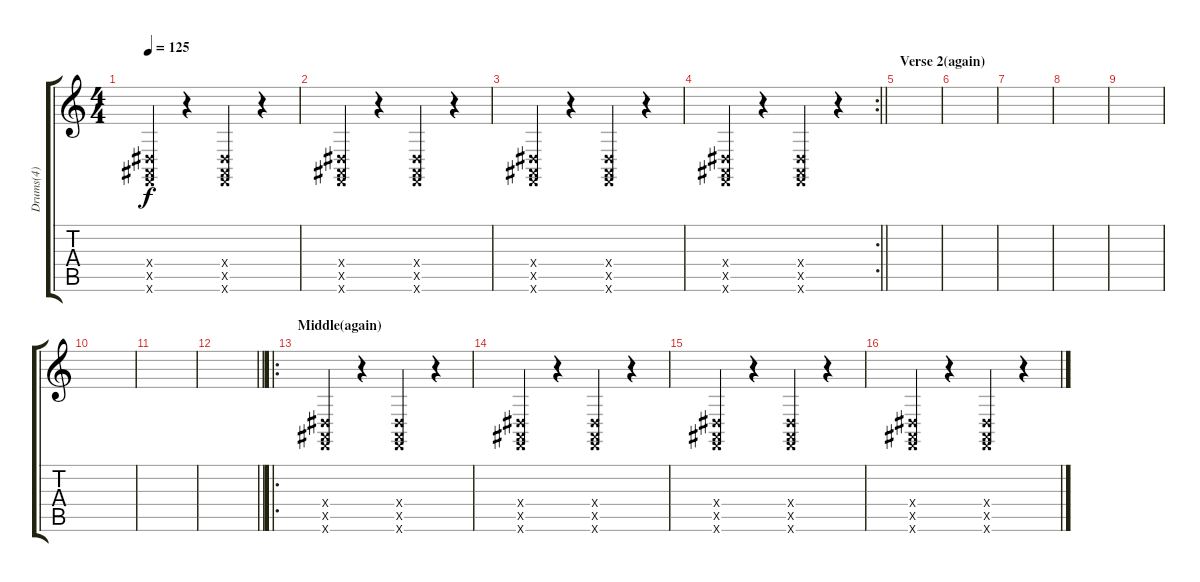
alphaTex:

\track ("Drums(4)" "Drums(4)") {instrument synthdrum}
\staff {score tabs}
\tuning (E4 B3 G3 D3 A2 E2) {hide}
\ts (4 4)
\tempo 125
\clef g2
\ks c
(1.4{x} 1.5{x} 1.6{x}).4{dy f} r.4 (1.4{x} 1.5{x} 1.6{x}).4 r.4 |
(1.4{x} 1.5{x} 1.6{x}).4 r.4 (1.4{x} 1.5{x} 1.6{x}).4 r.4 |
(1.4{x} 1.5{x} 1.6{x}).4 r.4 (1.4{x} 1.5{x} 1.6{x}).4 r.4 |
\rc 2
\barLineRight lightlight
(1.4{x} 1.5{x} 1.6{x}).4 r.4 (1.4{x} 1.5{x} 1.6{x}).4 r.4 |
\section ("" "Verse 2(again)")
|
|
|
|
|
|
|
\barLineRight lightlight
|
\ro
\section ("" "Middle(again)")
(1.4{x} 1.5{x} 1.6{x}).4 r.4 (1.4{x} 1.5{x} 1.6{x}).4 r.4 |
(1.4{x} 1.5{x} 1.6{x}).4 r.4 (1.4{x} 1.5{x} 1.6{x}).4 r.4 |
(1.4{x} 1.5{x} 1.6{x}).4 r.4 (1.4{x} 1.5{x} 1.6{x}).4 r.4 |
(1.4{x} 1.5{x} 1.6{x}).4 r.4 (1.4{x} 1.5{x} 1.6{x}).4 r.4
